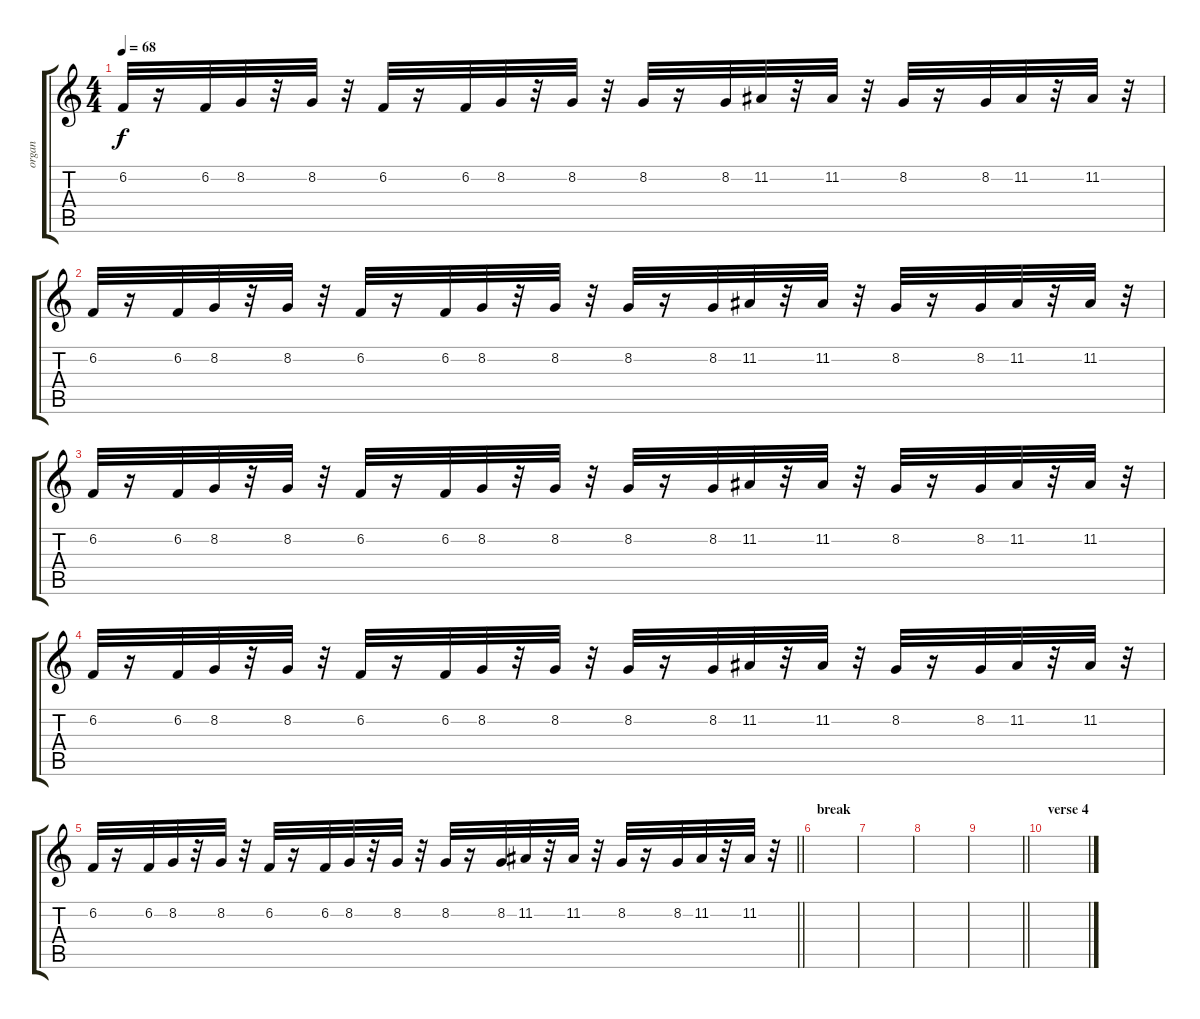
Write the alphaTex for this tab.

\track ("organ" "organ") {instrument percussiveorgan}
\staff {score tabs}
\tuning (E4 B3 G3 D3 A2 E2) {hide}
\ts (4 4)
\tempo 68
\clef g2
\ks c
6.2.32{dy f} r.16 6.2.32 8.2.32 r.32 8.2.32 r.32 6.2.32 r.16 6.2.32 8.2.32 r.32 8.2.32 r.32 8.2.32 r.16 8.2.32 11.2.32 r.32 11.2.32 r.32 8.2.32 r.16 8.2.32 11.2.32 r.32 11.2.32 r.32 |
6.2.32 r.16 6.2.32 8.2.32 r.32 8.2.32 r.32 6.2.32 r.16 6.2.32 8.2.32 r.32 8.2.32 r.32 8.2.32 r.16 8.2.32 11.2.32 r.32 11.2.32 r.32 8.2.32 r.16 8.2.32 11.2.32 r.32 11.2.32 r.32 |
6.2.32 r.16 6.2.32 8.2.32 r.32 8.2.32 r.32 6.2.32 r.16 6.2.32 8.2.32 r.32 8.2.32 r.32 8.2.32 r.16 8.2.32 11.2.32 r.32 11.2.32 r.32 8.2.32 r.16 8.2.32 11.2.32 r.32 11.2.32 r.32 |
6.2.32 r.16 6.2.32 8.2.32 r.32 8.2.32 r.32 6.2.32 r.16 6.2.32 8.2.32 r.32 8.2.32 r.32 8.2.32 r.16 8.2.32 11.2.32 r.32 11.2.32 r.32 8.2.32 r.16 8.2.32 11.2.32 r.32 11.2.32 r.32 |
\barLineRight lightlight
6.2.32 r.16 6.2.32 8.2.32 r.32 8.2.32 r.32 6.2.32 r.16 6.2.32 8.2.32 r.32 8.2.32 r.32 8.2.32 r.16 8.2.32 11.2.32 r.32 11.2.32 r.32 8.2.32 r.16 8.2.32 11.2.32 r.32 11.2.32 r.32 |
\section ("" "break")
|
|
|
\barLineRight lightlight
|
\section ("" "verse 4")
